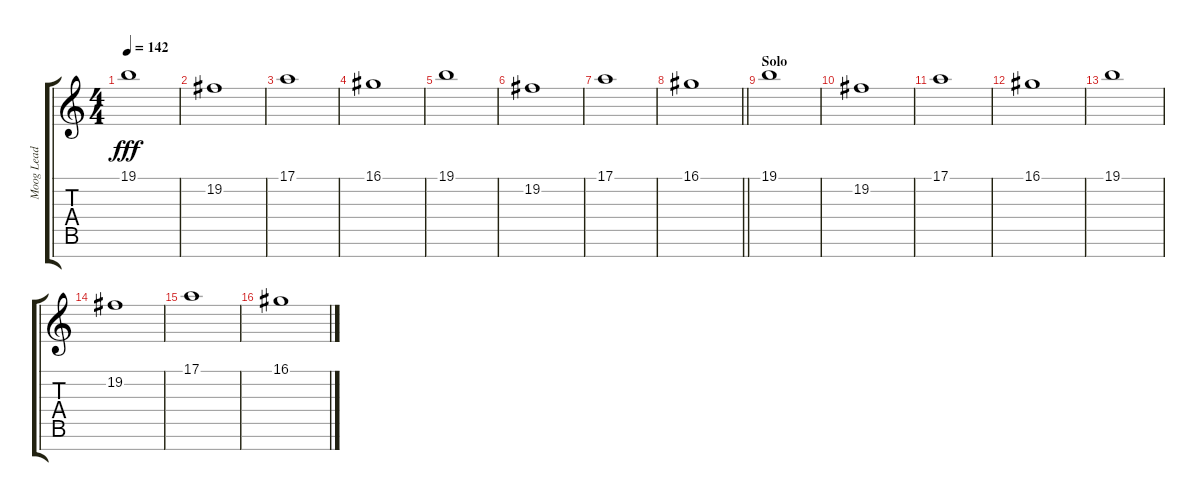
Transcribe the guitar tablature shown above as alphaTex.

\track ("Moog Lead Arp" "Moog Lead ") {instrument lead8bassandlead}
\staff {score tabs}
\tuning (E4 B3 G3 D3 A2 E2 B1) {hide}
\ts (4 4)
\tempo 142
\clef g2
\ks c
19.1.1{dy fff} |
19.2.1 |
17.1.1 |
16.1.1 |
19.1.1 |
19.2.1 |
17.1.1 |
\barLineRight lightlight
16.1.1 |
\section ("" "Solo")
19.1.1 |
19.2.1 |
17.1.1 |
16.1.1 |
19.1.1 |
19.2.1 |
17.1.1 |
16.1.1
